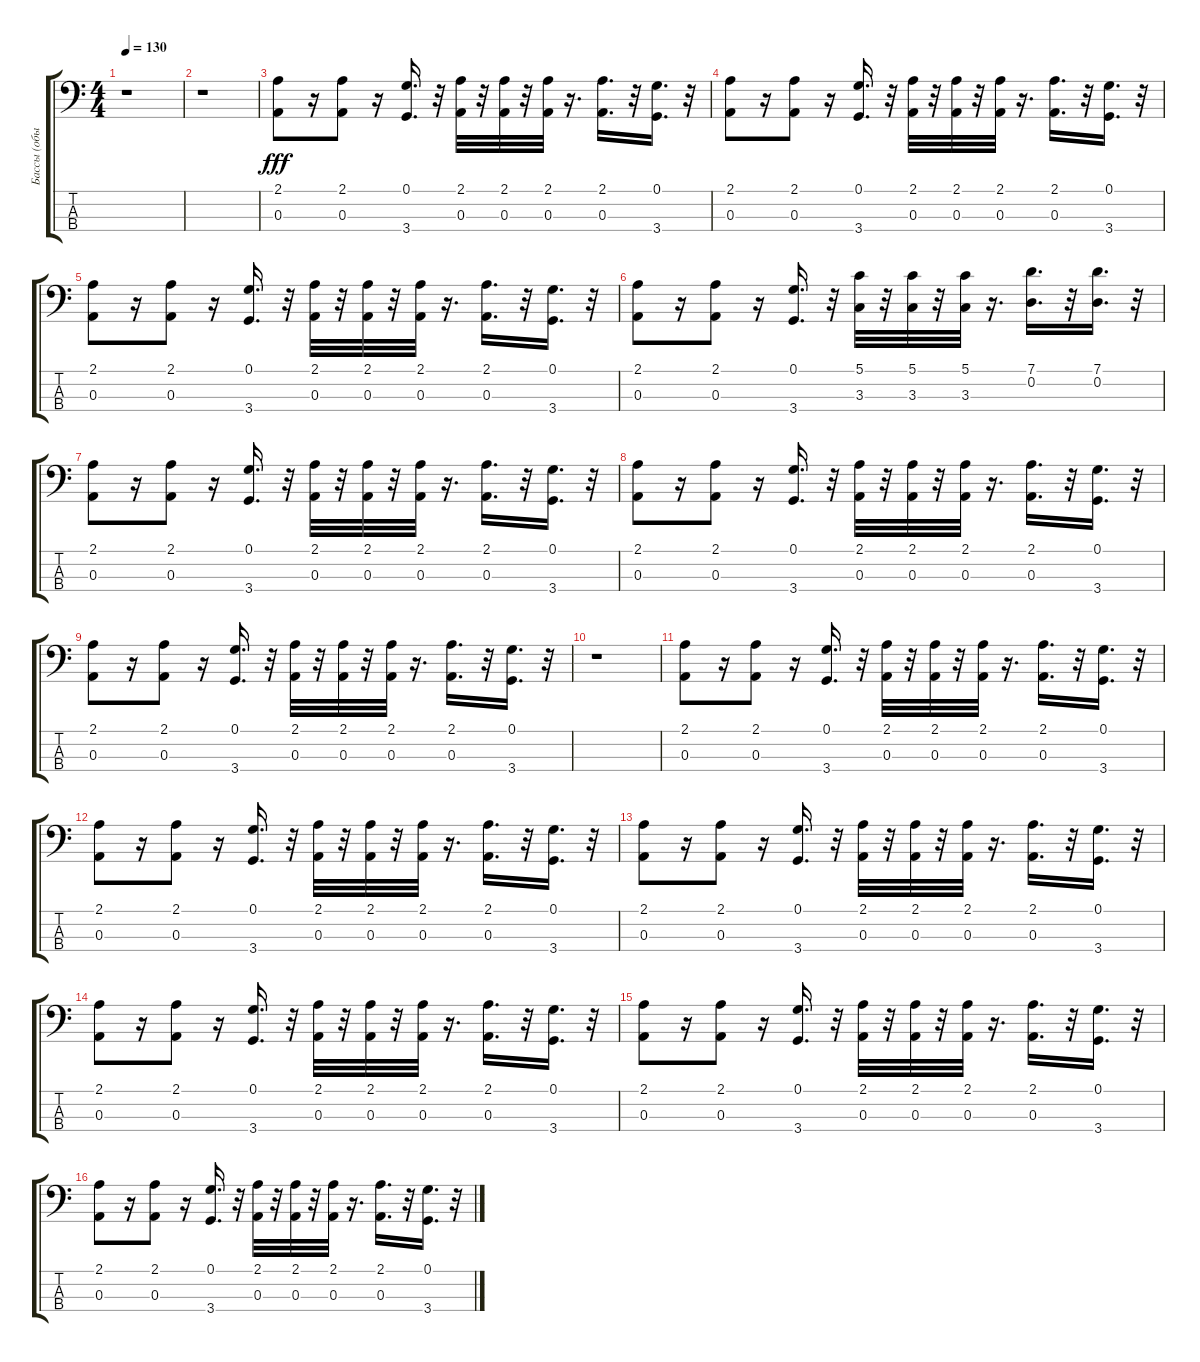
\track ("Бассы (обычные)" "Бассы (обы") {instrument fretlessbass}
\staff {score tabs}
\tuning (G2 D2 A1 E1) {hide}
\ts (4 4)
\tempo 130
\clef f4
\ks c
r.1{dy fff} |
r.1 |
(2.1 0.3).8 r.16 (2.1 0.3).8 r.16 (0.1 3.4).16{d} r.32 (2.1 0.3).32 r.32 (2.1 0.3).32 r.32 (2.1 0.3).32 r.16{d} (2.1 0.3).16{d} r.32 (0.1 3.4).16{d} r.32 |
(2.1 0.3).8 r.16 (2.1 0.3).8 r.16 (0.1 3.4).16{d} r.32 (2.1 0.3).32 r.32 (2.1 0.3).32 r.32 (2.1 0.3).32 r.16{d} (2.1 0.3).16{d} r.32 (0.1 3.4).16{d} r.32 |
(2.1 0.3).8 r.16 (2.1 0.3).8 r.16 (0.1 3.4).16{d} r.32 (2.1 0.3).32 r.32 (2.1 0.3).32 r.32 (2.1 0.3).32 r.16{d} (2.1 0.3).16{d} r.32 (0.1 3.4).16{d} r.32 |
(2.1 0.3).8 r.16 (2.1 0.3).8 r.16 (0.1 3.4).16{d} r.32 (5.1 3.3).32 r.32 (5.1 3.3).32 r.32 (5.1 3.3).32 r.16{d} (7.1 0.2).16{d} r.32 (7.1 0.2).16{d} r.32 |
(2.1 0.3).8 r.16 (2.1 0.3).8 r.16 (0.1 3.4).16{d} r.32 (2.1 0.3).32 r.32 (2.1 0.3).32 r.32 (2.1 0.3).32 r.16{d} (2.1 0.3).16{d} r.32 (0.1 3.4).16{d} r.32 |
(2.1 0.3).8 r.16 (2.1 0.3).8 r.16 (0.1 3.4).16{d} r.32 (2.1 0.3).32 r.32 (2.1 0.3).32 r.32 (2.1 0.3).32 r.16{d} (2.1 0.3).16{d} r.32 (0.1 3.4).16{d} r.32 |
(2.1 0.3).8 r.16 (2.1 0.3).8 r.16 (0.1 3.4).16{d} r.32 (2.1 0.3).32 r.32 (2.1 0.3).32 r.32 (2.1 0.3).32 r.16{d} (2.1 0.3).16{d} r.32 (0.1 3.4).16{d} r.32 |
r.1 |
(2.1 0.3).8 r.16 (2.1 0.3).8 r.16 (0.1 3.4).16{d} r.32 (2.1 0.3).32 r.32 (2.1 0.3).32 r.32 (2.1 0.3).32 r.16{d} (2.1 0.3).16{d} r.32 (0.1 3.4).16{d} r.32 |
(2.1 0.3).8 r.16 (2.1 0.3).8 r.16 (0.1 3.4).16{d} r.32 (2.1 0.3).32 r.32 (2.1 0.3).32 r.32 (2.1 0.3).32 r.16{d} (2.1 0.3).16{d} r.32 (0.1 3.4).16{d} r.32 |
(2.1 0.3).8 r.16 (2.1 0.3).8 r.16 (0.1 3.4).16{d} r.32 (2.1 0.3).32 r.32 (2.1 0.3).32 r.32 (2.1 0.3).32 r.16{d} (2.1 0.3).16{d} r.32 (0.1 3.4).16{d} r.32 |
(2.1 0.3).8 r.16 (2.1 0.3).8 r.16 (0.1 3.4).16{d} r.32 (2.1 0.3).32 r.32 (2.1 0.3).32 r.32 (2.1 0.3).32 r.16{d} (2.1 0.3).16{d} r.32 (0.1 3.4).16{d} r.32 |
(2.1 0.3).8 r.16 (2.1 0.3).8 r.16 (0.1 3.4).16{d} r.32 (2.1 0.3).32 r.32 (2.1 0.3).32 r.32 (2.1 0.3).32 r.16{d} (2.1 0.3).16{d} r.32 (0.1 3.4).16{d} r.32 |
(2.1 0.3).8 r.16 (2.1 0.3).8 r.16 (0.1 3.4).16{d} r.32 (2.1 0.3).32 r.32 (2.1 0.3).32 r.32 (2.1 0.3).32 r.16{d} (2.1 0.3).16{d} r.32 (0.1 3.4).16{d} r.32
